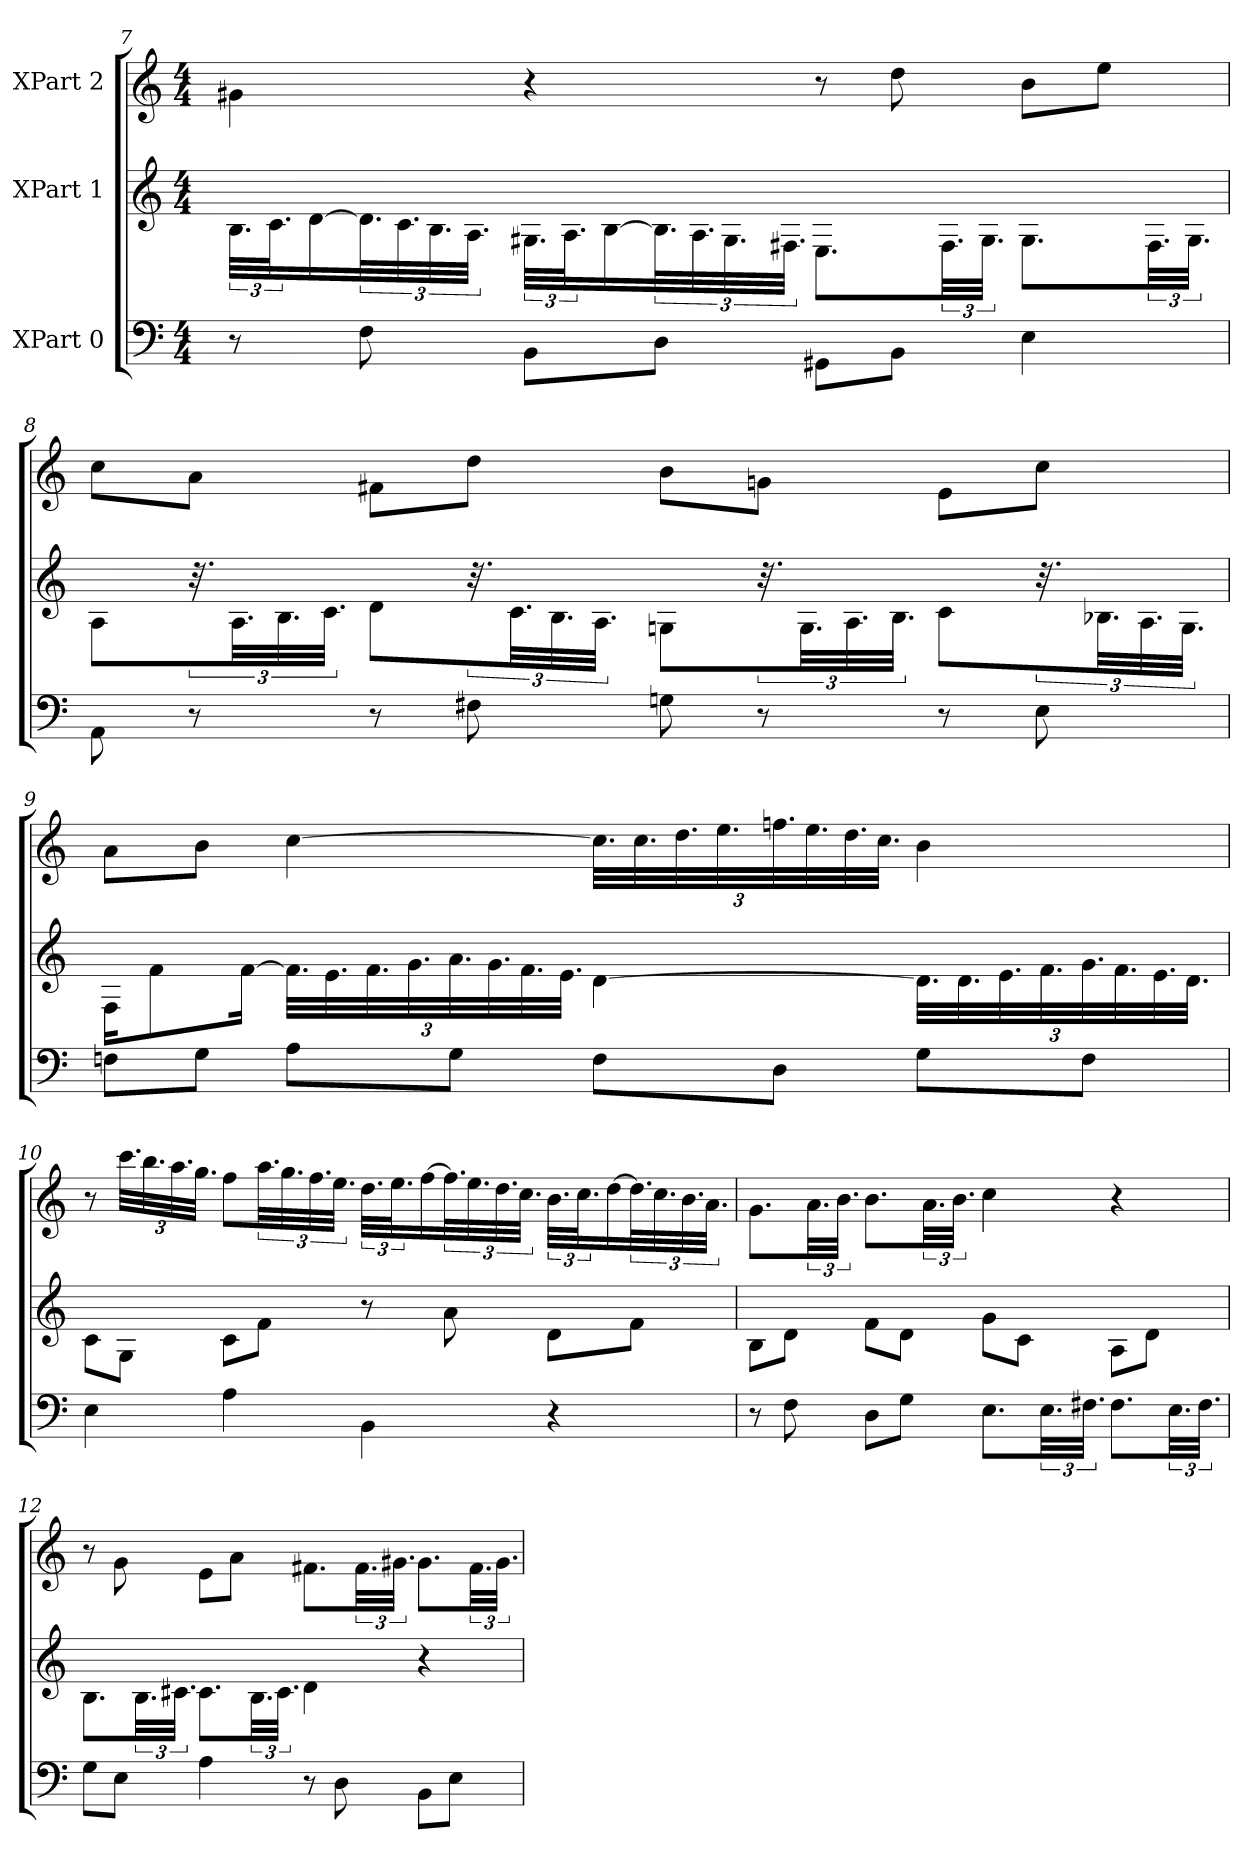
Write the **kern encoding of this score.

**kern	**kern	**kern
*part3	*part2	*part1
*staff3	*staff2	*staff1
*I"XPart 0	*I"XPart 1	*I"XPart 2
*clefF4	*clefG2	*clefG2
*k[]	*k[]	*k[]
*M4/4	*M4/4	*M4/4
=7	=7	=7
8r	48.B\L	4g#X\
.	48.c\	.
.	[16d\	.
8F\	48.d\]	.
.	48.c\	.
.	48.B\	.
.	48.A\J	.
8BB\L	48.G#X\L	4r
.	48.A\	.
.	[16B\	.
8D\J	48.B\]	.
.	48.A\	.
.	48.G#\	.
.	48.F#X\J	.
8GG#X\L	8.E\L	8r
8BB\J	.	8dd\
.	48.F#\	.
.	48.G#\J	.
4E\	8.G#\L	8b\L
.	.	8ee\J
.	48.F#\	.
.	48.G#\J	.
=8	=8	=8
8AA\	8A\L	8cc\L
8r	48.r	8a\J
.	48.A\	.
.	48.B\	.
.	48.c\J	.
8r	8d\L	8f#X\L
8F#X\	48.r	8dd\J
.	48.c\	.
.	48.B\	.
.	48.A\J	.
8Gn\	8Gn\L	8b\L
8r	48.r	8gn\J
.	48.G\	.
.	48.A\	.
.	48.B\J	.
8r	8c\L	8e\L
8E\	48.r	8cc\J
.	48.B-X\	.
.	48.A\	.
.	48.G\J	.
=9	=9	=9
8Fn\L	16F\L	8a\L
.	8f\	.
8G\J	.	8b\J
.	[16f\J	.
8A\L	48.f\L]	[4cc\
.	48.e\	.
.	48.f\	.
.	48.g\	.
8G\J	48.a\	.
.	48.g\	.
.	48.f\	.
.	48.e\J	.
8F\L	[4d\	48.cc\L]
.	.	48.cc\
.	.	48.dd\
.	.	48.ee\
8D\J	.	48.ffn\
.	.	48.ee\
.	.	48.dd\
.	.	48.cc\J
8G\L	48.d\L]	4b\
.	48.d\	.
.	48.e\	.
.	48.f\	.
8F\J	48.g\	.
.	48.f\	.
.	48.e\	.
.	48.d\J	.
=10	=10	=10
4E\	8c\L	8r
.	8G\J	48.ccc\L
.	.	48.bb\
.	.	48.aa\
.	.	48.gg\J
4A\	8c\L	8ff\L
.	8f\J	48.aa\
.	.	48.gg\
.	.	48.ff\
.	.	48.ee\J
4BB\	8r	48.dd\L
.	.	48.ee\
.	.	[16ff\
.	8a\	48.ff\]
.	.	48.ee\
.	.	48.dd\
.	.	48.cc\J
4r	8d\L	48.b\L
.	.	48.cc\
.	.	[16dd\
.	8f\J	48.dd\]
.	.	48.cc\
.	.	48.b\
.	.	48.a\J
=11	=11	=11
8r	8B\L	8.g\L
8F\	8d\J	.
.	.	48.a\
.	.	48.b\J
8D\L	8f\L	8.b\L
8G\J	8d\J	.
.	.	48.a\
.	.	48.b\J
8.E\L	8g\L	4cc\
.	8c\J	.
48.E\	.	.
48.F#X\J	.	.
8.F#\L	8A\L	4r
.	8d\J	.
48.E\	.	.
48.F#\J	.	.
=12	=12	=12
8G\L	8.B\L	8r
8E\J	.	8g\
.	48.B\	.
.	48.c#X\J	.
4A\	8.c#\L	8e\L
.	.	8a\J
.	48.B\	.
.	48.c#\J	.
8r	4d\	8.f#X\L
8D\	.	.
.	.	48.f#\
.	.	48.g#X\J
8BB\L	4r	8.g#\L
8E\J	.	.
.	.	48.f#\
.	.	48.g#\J
=	=	=
*-	*-	*-
